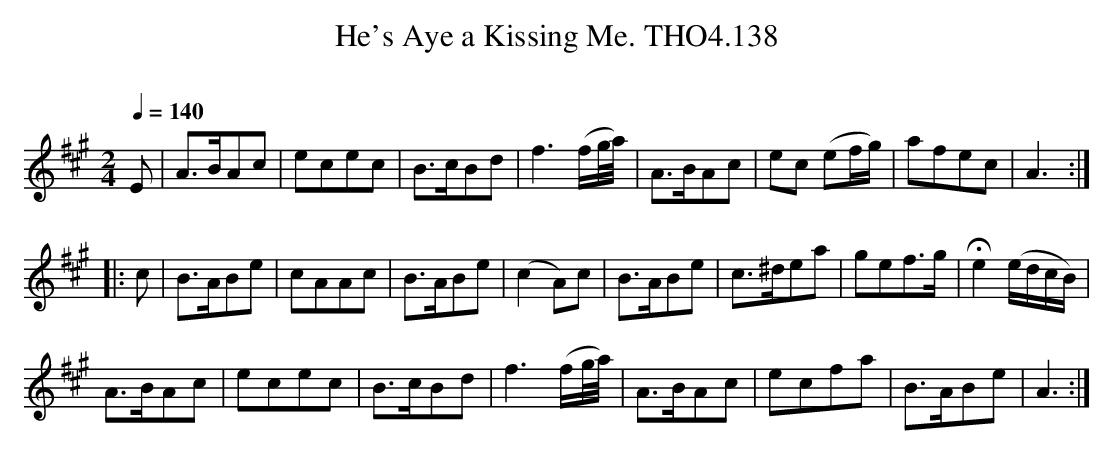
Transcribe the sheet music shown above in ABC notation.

X:1
T:He's Aye a Kissing Me. THO4.138
O:
M:2/4
L:1/8
Q:1/4=140
K:A
E|A>BAc|ecec|B>cBd|f3 (f/g//a//)|A>BAc|ec (ef/g/)|afec|A3:|
|:c|B>ABe|cAAc|B>ABe|(c2A)c|B>ABe|c>^dea|gef>g|He2(e/d/c/B/)|
A>BAc|ecec|B>cBd|f3 (f/g//a//)|A>BAc|ecfa|B>ABe|A3:|
